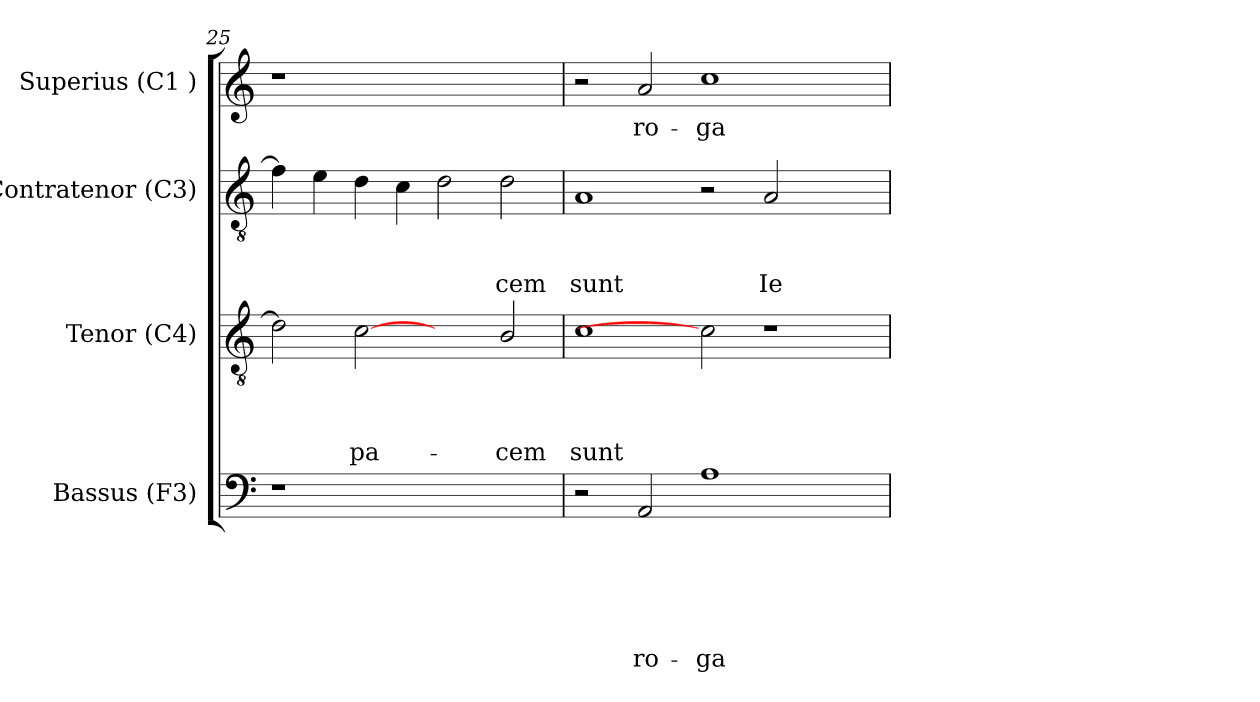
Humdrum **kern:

**kern	**text	**text	**text	**text	**text	**text	**kern	**text	**text	**text	**text	**kern	**text	**text	**text	**kern	**text
*part4	*part4	*part4	*part4	*part4	*part4	*part4	*part3	*part3	*part3	*part3	*part3	*part2	*part2	*part2	*part2	*part1	*part1
*staff4	*staff4	*staff4	*staff4	*staff4	*staff4	*staff4	*staff3	*staff3	*staff3	*staff3	*staff3	*staff2	*staff2	*staff2	*staff2	*staff1	*staff1
*I"Bassus (F3)	*	*	*	*	*	*	*I"Tenor (C4)	*	*	*	*	*I"Contratenor (C3)	*	*	*	*I"Superius (C1 )	*
*I'Bass.	*	*	*	*	*	*	*I'T.	*	*	*	*	*I'C.	*	*	*	*I'S.	*
*clefF4	*	*	*	*	*	*	*clefGv2	*	*	*	*	*clefGv2	*	*	*	*clefG2	*
*k[]	*	*	*	*	*	*	*k[]	*	*	*	*	*k[]	*	*	*	*k[]	*
*C:	*	*	*	*	*	*	*C:	*	*	*	*	*C:	*	*	*	*C:	*
=25	=25	=25	=25	=25	=25	=25	=25	=25	=25	=25	=25	=25	=25	=25	=25	=25	=25
!LO:N:vis=1	!	!	!	!	!	!	!	!	!	!	!	!	!	!	!	!LO:N:vis=1	!
1r	.	.	.	.	.	.	2d\]	.	.	.	.	4f\]	.	.	.	1r	.
.	.	.	.	.	.	.	.	.	.	.	.	4e\	.	.	.	.	.
!	!	!	!	!	!	!	!	!	!	!	!LO:LY:b	!	!	!	!	!	!
.	.	.	.	.	.	.	[2c	.	.	.	pa-	4d\	.	.	.	.	.
.	.	.	.	.	.	.	.	.	.	.	.	4c\	.	.	.	.	.
1ryy	.	.	.	.	.	.	2ryy	.	.	.	.	2d\	.	.	.	1ryy	.
!	!	!	!	!	!	!	!	!	!	!	!LO:LY:b	!	!	!	!LO:LY:b	!	!
.	.	.	.	.	.	.	2B/	.	.	.	-cem	2d\	.	.	-cem	.	.
!!LO:LB:g=z
=26	=26	=26	=26	=26	=26	=26	=26	=26	=26	=26	=26	=26	=26	=26	=26	=26	=26
!	!	!	!	!	!	!	!	!	!	!	!LO:LY:b	!	!	!	!LO:LY:b	!	!
2r	.	.	.	.	.	.	1c	.	.	.	sunt	1A	.	.	sunt	2r	.
!	!	!	!	!	!	!LO:LY:b	!	!	!	!	!	!	!	!	!	!	!LO:LY:b
2AA/	.	.	.	.	.	ro-	.	.	.	.	.	.	.	.	.	2a/	ro-
!	!	!	!	!	!	!LO:LY:b	!	!	!	!	!	!	!	!	!	!	!LO:LY:b
1A	.	.	.	.	.	-ga-	2c]	.	.	.	.	2r	.	.	.	1cc	-ga-
!	!	!	!	!	!	!	!	!	!	!	!	!	!	!	!LO:LY:b	!	!
.	.	.	.	.	.	.	1r	.	.	.	.	2A/	.	.	Ie-	.	.
2ryy	.	.	.	.	.	.	.	.	.	.	.	2ryy	.	.	.	2ryy	.
=	=	=	=	=	=	=	=	=	=	=	=	=	=	=	=	=	=
*-	*-	*-	*-	*-	*-	*-	*-	*-	*-	*-	*-	*-	*-	*-	*-	*-	*-
